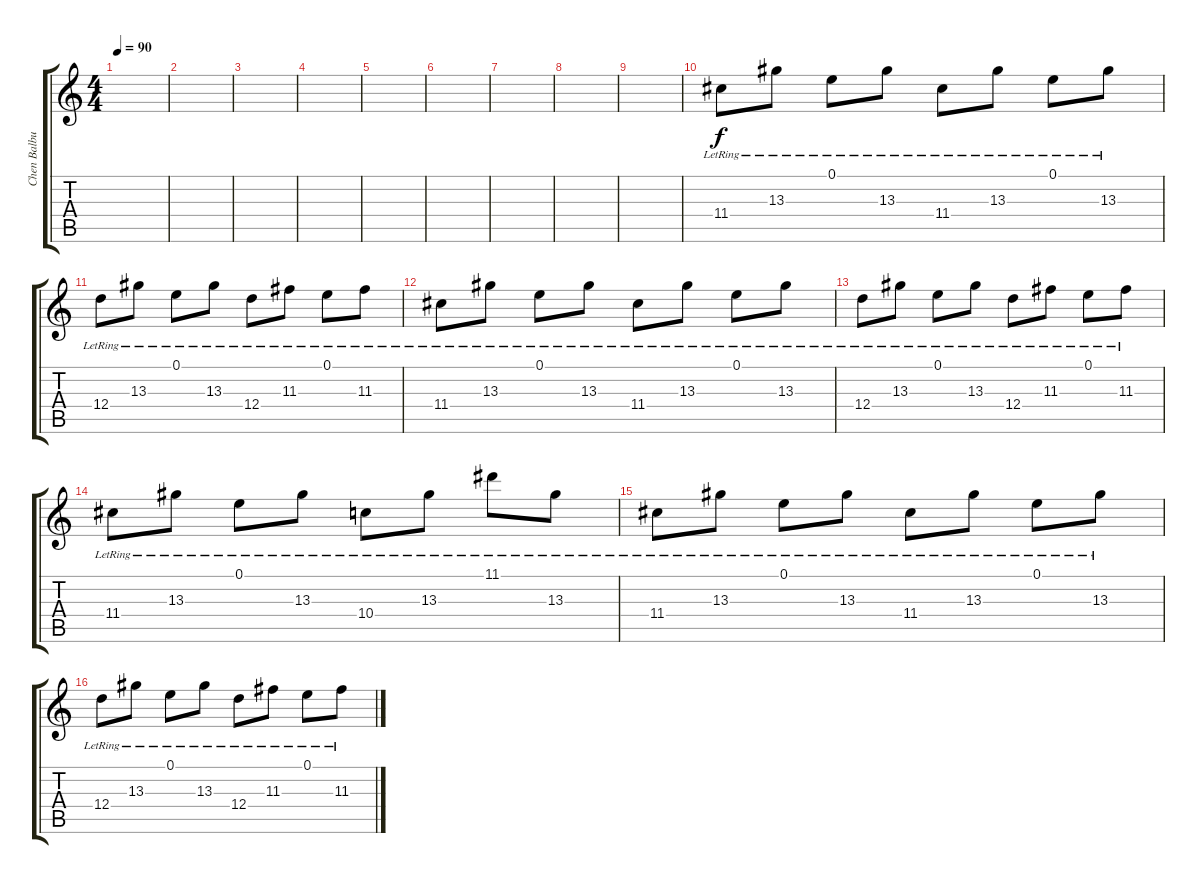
\track ("Chen Balbus" "Chen Balbu") {instrument distortionguitar}
\staff {score tabs}
\tuning (E4 B3 G3 D3 A2 E2) {hide}
\ts (4 4)
\tempo 90
\clef g2
\ks c
|
|
|
|
|
|
|
|
|
11.4{lr}.8{instrument acousticguitarsteel} 13.3{lr}.8 0.1{lr}.8 13.3{lr}.8 11.4{lr}.8 13.3{lr}.8 0.1{lr}.8 13.3{lr}.8 |
12.4{lr}.8 13.3{lr}.8 0.1{lr}.8 13.3{lr}.8 12.4{lr}.8 11.3{lr}.8 0.1{lr}.8 11.3{lr}.8 |
11.4{lr}.8 13.3{lr}.8 0.1{lr}.8 13.3{lr}.8 11.4{lr}.8 13.3{lr}.8 0.1{lr}.8 13.3{lr}.8 |
12.4{lr}.8 13.3{lr}.8 0.1{lr}.8 13.3{lr}.8 12.4{lr}.8 11.3{lr}.8 0.1{lr}.8 11.3{lr}.8 |
11.4{lr}.8 13.3{lr}.8 0.1{lr}.8 13.3{lr}.8 10.4{lr}.8 13.3{lr}.8 11.1{lr}.8 13.3{lr}.8 |
11.4{lr}.8{instrument acousticguitarsteel} 13.3{lr}.8 0.1{lr}.8 13.3{lr}.8 11.4{lr}.8 13.3{lr}.8 0.1{lr}.8 13.3{lr}.8 |
12.4{lr}.8 13.3{lr}.8 0.1{lr}.8 13.3{lr}.8 12.4{lr}.8 11.3{lr}.8 0.1{lr}.8 11.3{lr}.8
